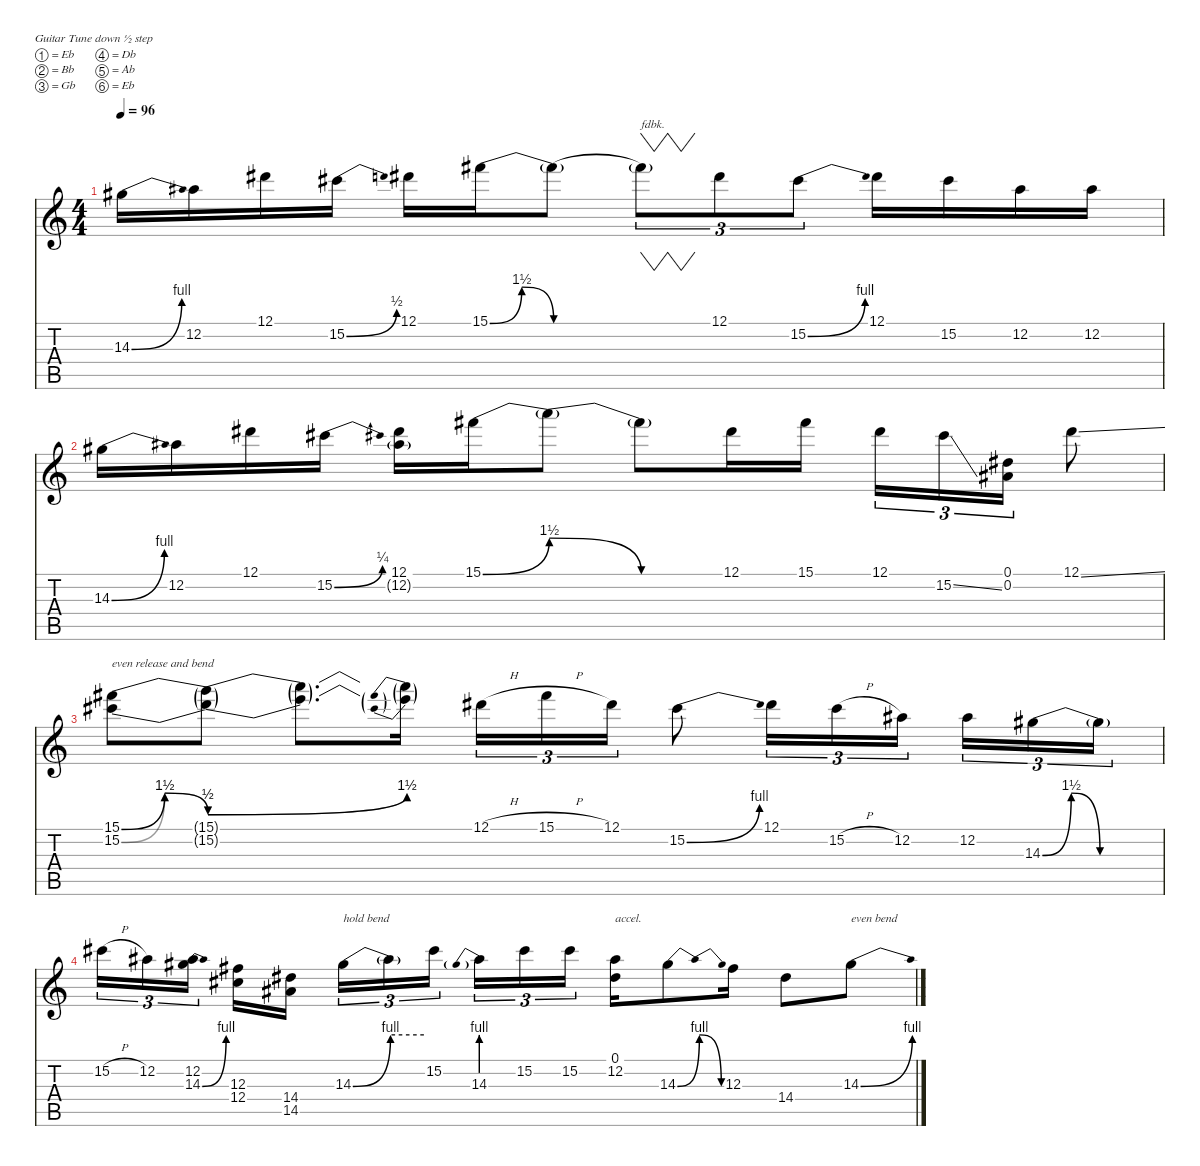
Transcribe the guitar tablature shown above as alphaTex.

\defaultSystemsLayout 4
\hideDynamics
\bracketExtendMode nobrackets
\singleTrackTrackNamePolicy hidden
\multiTrackTrackNamePolicy hidden
\otherSystemsTrackNameOrientation horizontal
\track ("Guitar" "od.guit.") {defaultSystemsLayout 2 instrument overdrivenguitar}
\staff {score tabs}
\tuning (Eb4 Bb3 Gb3 Db3 Ab2 Eb2)
\ts (4 4)
\tempo 96
\clef g2
\ks c
14.3{be (bend 0 0 30 4) acc #}.16{dy f beam Down} 12.2{acc #}.16{beam Down} 12.1{acc #}.16{beam Down} 15.2{be (bend 0 0 30 2) acc #}.16{beam Down} 12.1{acc #}.16{dy ff beam Down} 15.1{be (bendrelease 0 0 30 6 30 6 60 0) acc #}.16{dy f beam Down} 15.1{be (hold 0 0 60 0) t acc #}.8{beam Down} 15.1{be (hold 0 0 60 0) t acc #}.8{vw tu (3 2) txt "fdbk." beam Down} 12.1{acc #}.8{tu (3 2) beam Down} 15.2{be (bend 0 0 30 4) acc #}.8{tu (3 2) beam Down} 12.1{acc #}.16{beam Down} 15.2{acc #}.16{beam Down} 12.2{acc #}.16{beam Down} 12.2{acc #}.16{beam Down} |
14.3{be (bend 0 0 30 4) acc #}.16{beam Down} 12.2{acc #}.16{beam Down} 12.1{acc #}.16{beam Down} 15.2{be (bend 0 0 30 1) acc #}.16{beam Down} (12.1{acc #} 12.2{g acc #}).16{beam Down} 15.1{be (bend 0 0 60 6) acc #}.16{beam Down} 15.1{be (release 0 6 60 0) t}.8{beam Down} 15.1{be (hold 0 0 60 0) t acc #}.8{beam Down} 12.1{acc #}.16{beam Down} 15.1{acc #}.16{beam Down} 12.1{acc #}.16{tu (3 2) beam Down} 15.2{ss acc #}.16{tu (3 2) beam Down} (0.1{acc #} 0.2{acc #}).16{tu (3 2) dy mf beam Down} 12.1{ss acc #}.8{dy f beam Down} |
(15.1{be (bendrelease 0 0 30 6 30 6 60 2) acc #} 15.2{be (bendrelease 0 0 30 6 30 6 60 2) acc #}).8{txt "even release and bend" dy ff beam Down} (15.1{be (bend 0 2 60 6) t} 15.2{be (bend 0 2 60 6) t}).8{dy f beam Down} (15.1{t} 15.2{t}).8{d beam Down} (15.1{be (prebend 0 6 60 6) t} 15.2{be (prebend 0 6 60 6) t}).16{beam Down} 12.1{h acc #}.16{tu (3 2) dy ff beam Down} 15.1{h acc #}.16{tu (3 2) dy f beam Down} 12.1{acc #}.16{tu (3 2) beam Down} 15.2{be (bend 0 0 19.999999199999998 4) acc #}.8{beam Down} 12.1{acc #}.16{tu (3 2) dy ff beam Down} 15.2{h acc #}.16{tu (3 2) dy f beam Down} 12.2{acc #}.16{tu (3 2) beam Down} 12.2{acc #}.16{tu (3 2) beam Down} 14.3{be (bendrelease 0 0 30 6 30 6 60 0) acc #}.16{tu (3 2) beam Down} 14.3{be (hold 0 0 60 0) t acc #}.16{tu (3 2) beam Down} |
15.2{h acc #}.16{tu (3 2) dy ff beam Down} 12.2{acc #}.16{tu (3 2) dy f beam Down} (12.2{acc #} 14.3{be (bend 0 0 30 4) acc #}).16{tu (3 2) beam Down} (12.3{acc #} 12.4{acc #}).16{beam Down} (14.4{acc #} 14.5{acc #}).16{beam Down} 14.3{be (bend 0 0 60 4) acc #}.16{tu (3 2) txt "hold bend" dy ff beam Down} 14.3{be (hold 0 4 60 4) t}.16{tu (3 2) dy f beam Down} 15.2{acc #}.16{tu (3 2) beam Down} 14.3{be (prebend 0 4 60 4)}.16{tu (3 2) beam Down} 15.2{acc #}.16{tu (3 2) beam Down} 15.2{acc #}.16{tu (3 2) beam Down} (0.1{acc #} 12.2{acc #}).16{txt "accel." beam Down} 14.3{be (bendrelease 0 0 9.999999599999999 4 19.999999199999998 4 30 0) acc #}.8{beam Down} 12.3{acc #}.16{beam Down} 14.4{acc #}.8{dy ff beam Down} 14.3{be (bend 0 0 60 4) acc #}.8{txt "even bend" dy f beam Down}
